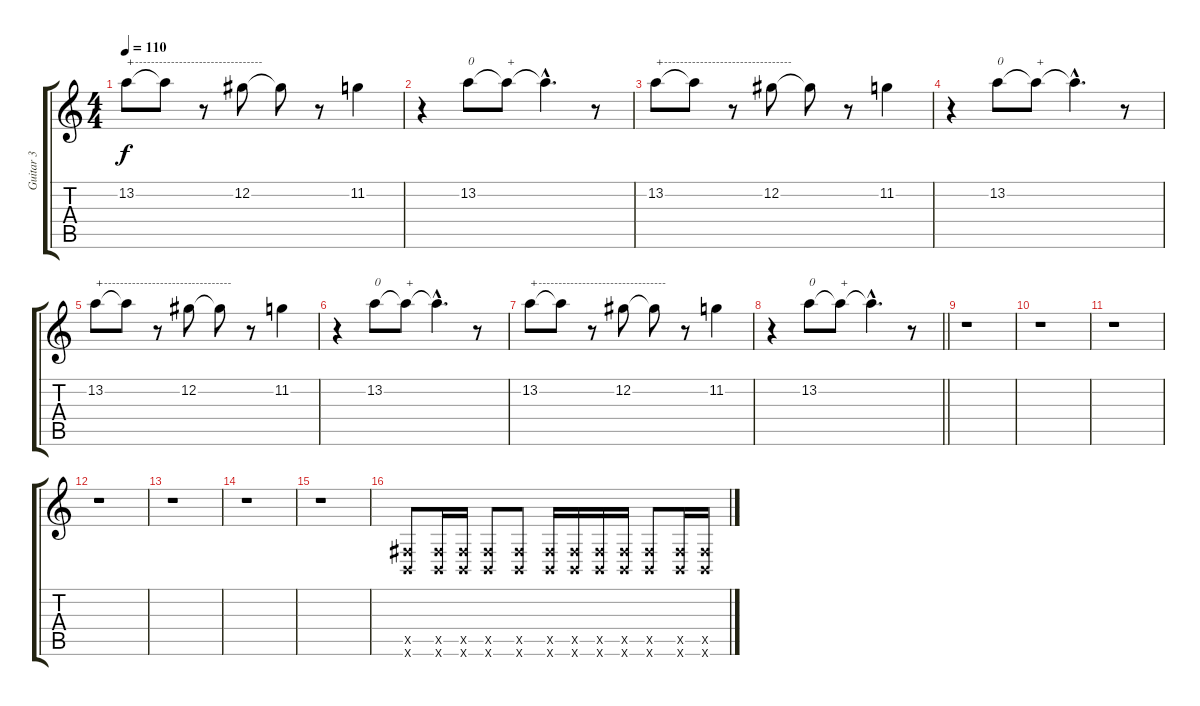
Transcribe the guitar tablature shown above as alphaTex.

\track ("Guitar 3" "Guitar 3") {instrument distortionguitar}
\staff {score tabs}
\tuning (Db4 Ab3 E3 B2 Gb2 B1) {hide}
\ts (4 4)
\tempo 110
\clef g2
\ks c
13.2.8{txt "+--------------------------------" dy f volume 13} 13.2{t}.8 r.8 12.2.8 12.2{t}.8 r.8 11.2.4 |
r.4 13.2.8{txt "0"} 13.2{t}.8{txt "+"} 13.2{hac t}.4{d} r.8 |
13.2.8{txt "+--------------------------------"} 13.2{t}.8 r.8 12.2.8 12.2{t}.8 r.8 11.2.4 |
r.4 13.2.8{txt "0"} 13.2{t}.8{txt "+"} 13.2{hac t}.4{d} r.8 |
13.2.8{txt "+--------------------------------"} 13.2{t}.8 r.8 12.2.8 12.2{t}.8 r.8 11.2.4 |
r.4 13.2.8{txt "0"} 13.2{t}.8{txt "+"} 13.2{hac t}.4{d} r.8 |
13.2.8{txt "+--------------------------------"} 13.2{t}.8 r.8 12.2.8 12.2{t}.8 r.8 11.2.4 |
\barLineRight lightlight
r.4 13.2.8{txt "0"} 13.2{t}.8{txt "+"} 13.2{hac t}.4{d} r.8 |
r.1 |
r.1 |
r.1 |
r.1 |
r.1 |
r.1 |
r.1 |
(0.5{x} 0.6{x}).8 (0.5{x} 0.6{x}).16 (0.5{x} 0.6{x}).16 (0.5{x} 0.6{x}).8 (0.5{x} 0.6{x}).8 (0.5{x} 0.6{x}).16 (0.5{x} 0.6{x}).16 (0.5{x} 0.6{x}).16 (0.5{x} 0.6{x}).16 (0.5{x} 0.6{x}).8 (0.5{x} 0.6{x}).16 (0.5{x} 0.6{x}).16
